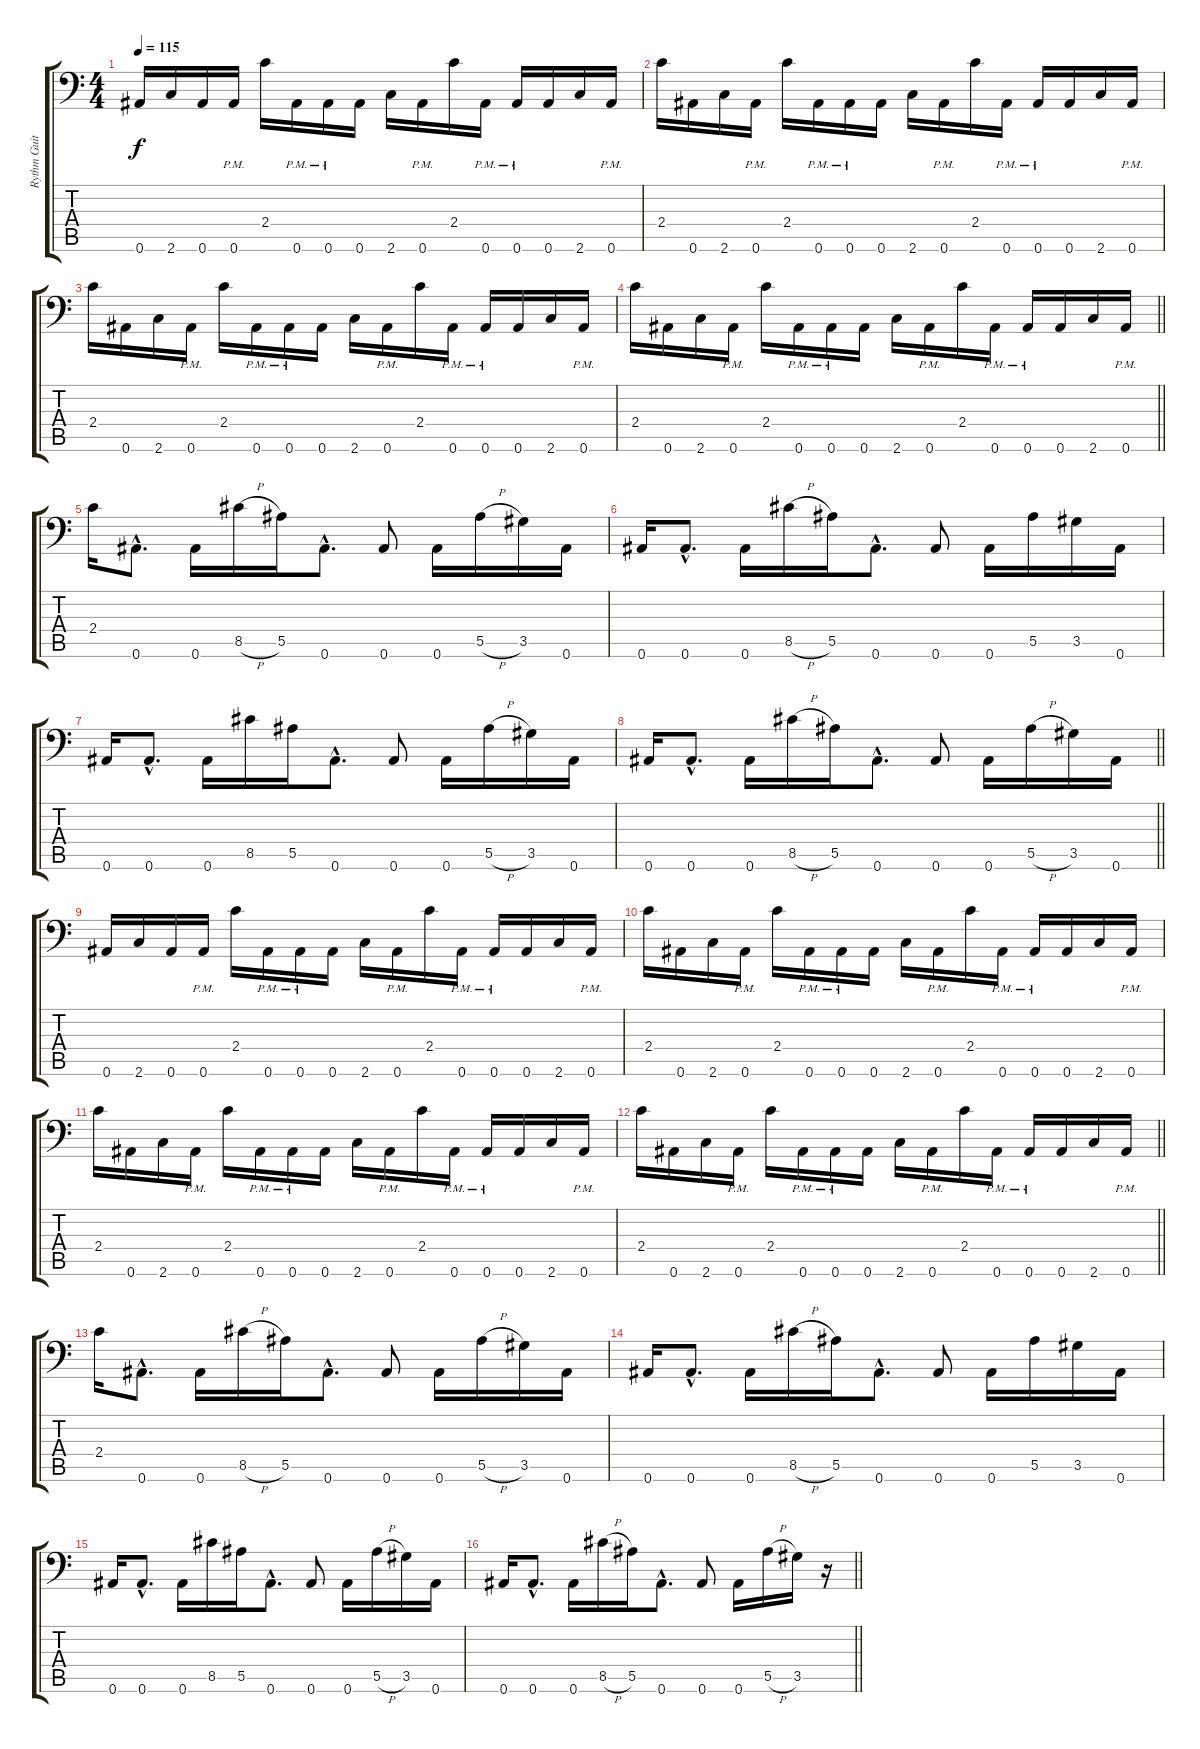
\track ("Rythm Guitar" "Rythm Guit") {instrument distortionguitar}
\staff {score tabs}
\tuning (C4 G3 Eb3 Bb2 F2 Bb1) {hide}
\ts (4 4)
\tempo 115
\clef f4
\ks c
0.6.16{dy f} 2.6.16 0.6.16 0.6{pm}.16 2.4.16 0.6{pm}.16 0.6{pm}.16 0.6.16 2.6.16 0.6{pm}.16 2.4.16 0.6{pm}.16 0.6{pm}.16 0.6.16 2.6.16 0.6{pm}.16 |
2.4.16 0.6.16 2.6.16 0.6{pm}.16 2.4.16 0.6{pm}.16 0.6{pm}.16 0.6.16 2.6.16 0.6{pm}.16 2.4.16 0.6{pm}.16 0.6{pm}.16 0.6.16 2.6.16 0.6{pm}.16 |
2.4.16 0.6.16 2.6.16 0.6{pm}.16 2.4.16 0.6{pm}.16 0.6{pm}.16 0.6.16 2.6.16 0.6{pm}.16 2.4.16 0.6{pm}.16 0.6{pm}.16 0.6.16 2.6.16 0.6{pm}.16 |
\barLineRight lightlight
2.4.16 0.6.16 2.6.16 0.6{pm}.16 2.4.16 0.6{pm}.16 0.6{pm}.16 0.6.16 2.6.16 0.6{pm}.16 2.4.16 0.6{pm}.16 0.6{pm}.16 0.6.16 2.6.16 0.6{pm}.16 |
2.4.16 0.6{hac}.8{d} 0.6.16 8.5{h}.16 5.5.16 0.6{hac}.8{d} 0.6.8 0.6.16 5.5{h}.16 3.5.16 0.6.16 |
0.6.16 0.6{hac}.8{d} 0.6.16 8.5{h}.16 5.5.16 0.6{hac}.8{d} 0.6.8 0.6.16 5.5.16 3.5.16 0.6.16 |
0.6.16 0.6{hac}.8{d} 0.6.16 8.5.16 5.5.16 0.6{hac}.8{d} 0.6.8 0.6.16 5.5{h}.16 3.5.16 0.6.16 |
\barLineRight lightlight
0.6.16 0.6{hac}.8{d} 0.6.16 8.5{h}.16 5.5.16 0.6{hac}.8{d} 0.6.8 0.6.16 5.5{h}.16 3.5.16 0.6.16 |
0.6.16 2.6.16 0.6.16 0.6{pm}.16 2.4.16 0.6{pm}.16 0.6{pm}.16 0.6.16 2.6.16 0.6{pm}.16 2.4.16 0.6{pm}.16 0.6{pm}.16 0.6.16 2.6.16 0.6{pm}.16 |
2.4.16 0.6.16 2.6.16 0.6{pm}.16 2.4.16 0.6{pm}.16 0.6{pm}.16 0.6.16 2.6.16 0.6{pm}.16 2.4.16 0.6{pm}.16 0.6{pm}.16 0.6.16 2.6.16 0.6{pm}.16 |
2.4.16 0.6.16 2.6.16 0.6{pm}.16 2.4.16 0.6{pm}.16 0.6{pm}.16 0.6.16 2.6.16 0.6{pm}.16 2.4.16 0.6{pm}.16 0.6{pm}.16 0.6.16 2.6.16 0.6{pm}.16 |
\barLineRight lightlight
2.4.16 0.6.16 2.6.16 0.6{pm}.16 2.4.16 0.6{pm}.16 0.6{pm}.16 0.6.16 2.6.16 0.6{pm}.16 2.4.16 0.6{pm}.16 0.6{pm}.16 0.6.16 2.6.16 0.6{pm}.16 |
2.4.16 0.6{hac}.8{d} 0.6.16 8.5{h}.16 5.5.16 0.6{hac}.8{d} 0.6.8 0.6.16 5.5{h}.16 3.5.16 0.6.16 |
0.6.16 0.6{hac}.8{d} 0.6.16 8.5{h}.16 5.5.16 0.6{hac}.8{d} 0.6.8 0.6.16 5.5.16 3.5.16 0.6.16 |
0.6.16 0.6{hac}.8{d} 0.6.16 8.5.16 5.5.16 0.6{hac}.8{d} 0.6.8 0.6.16 5.5{h}.16 3.5.16 0.6.16 |
\barLineRight lightlight
0.6.16 0.6{hac}.8{d} 0.6.16 8.5{h}.16 5.5.16 0.6{hac}.8{d} 0.6.8 0.6.16 5.5{h}.16 3.5.16 r.16
